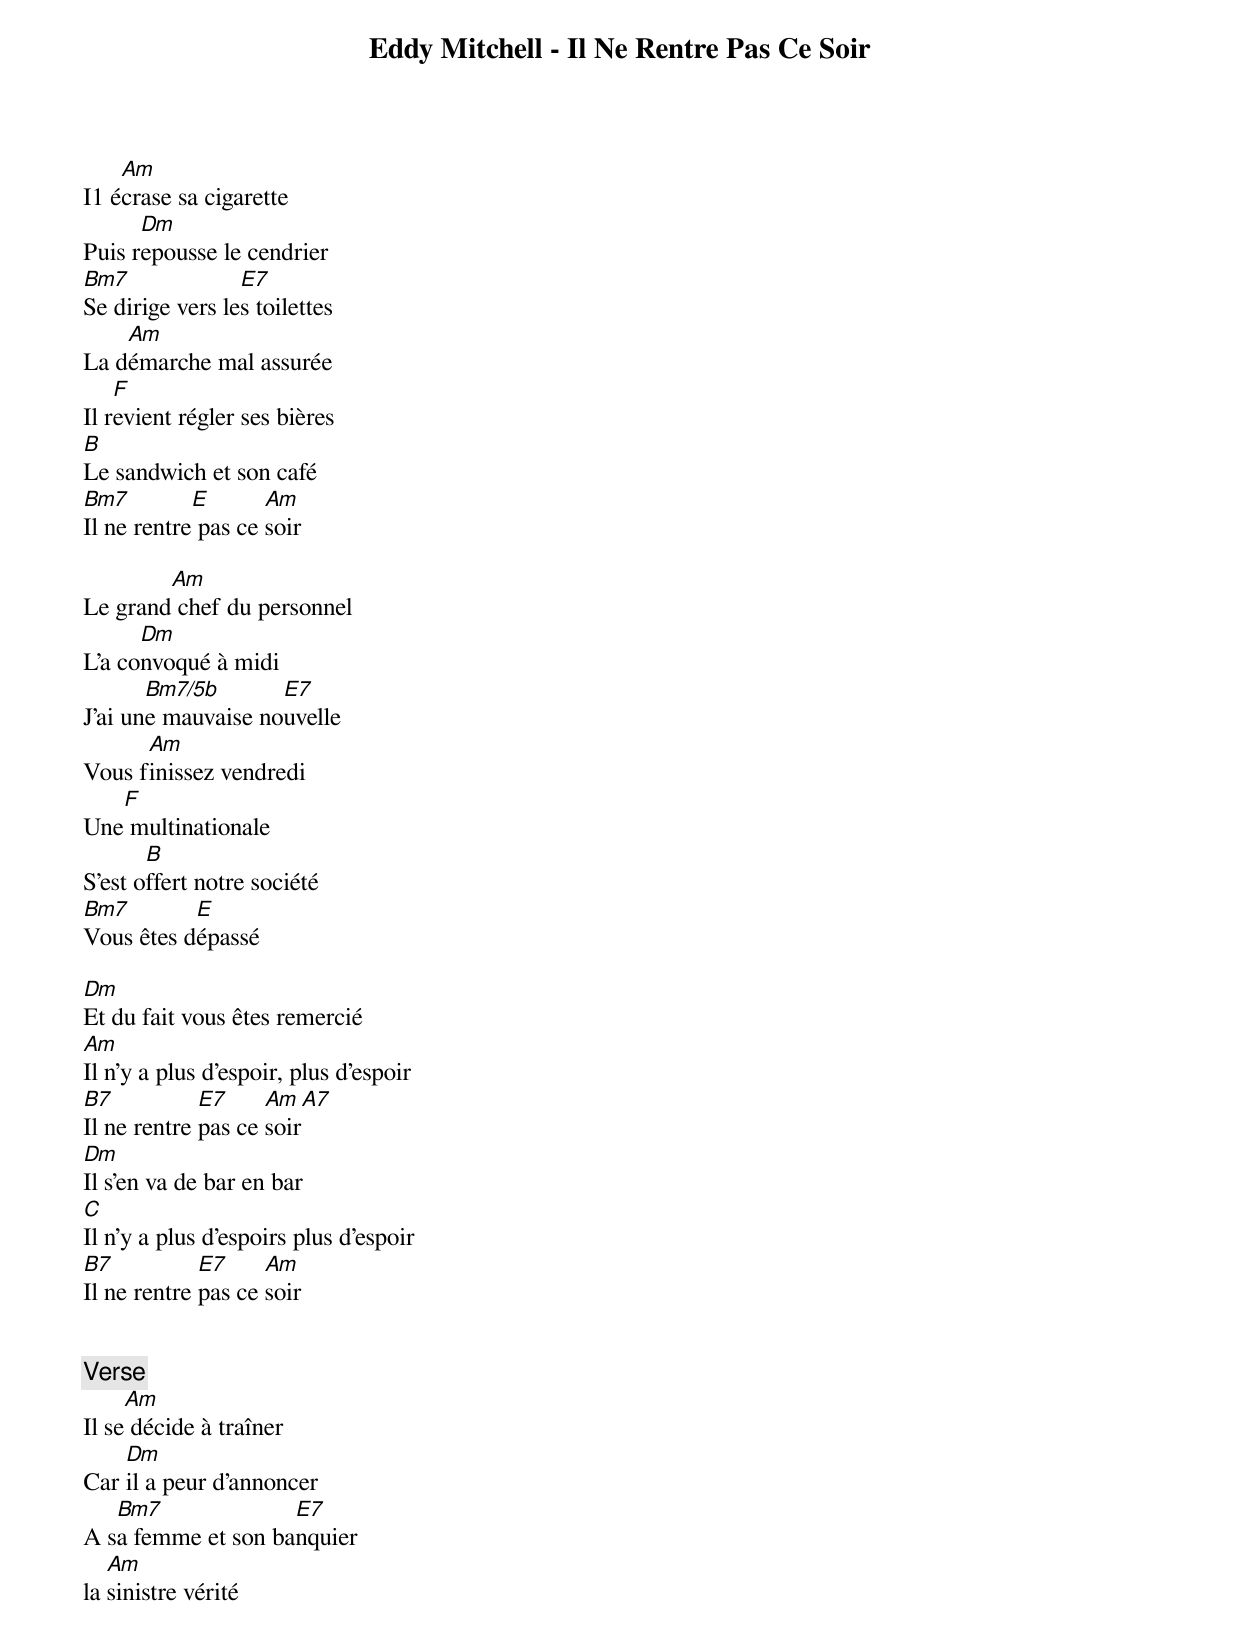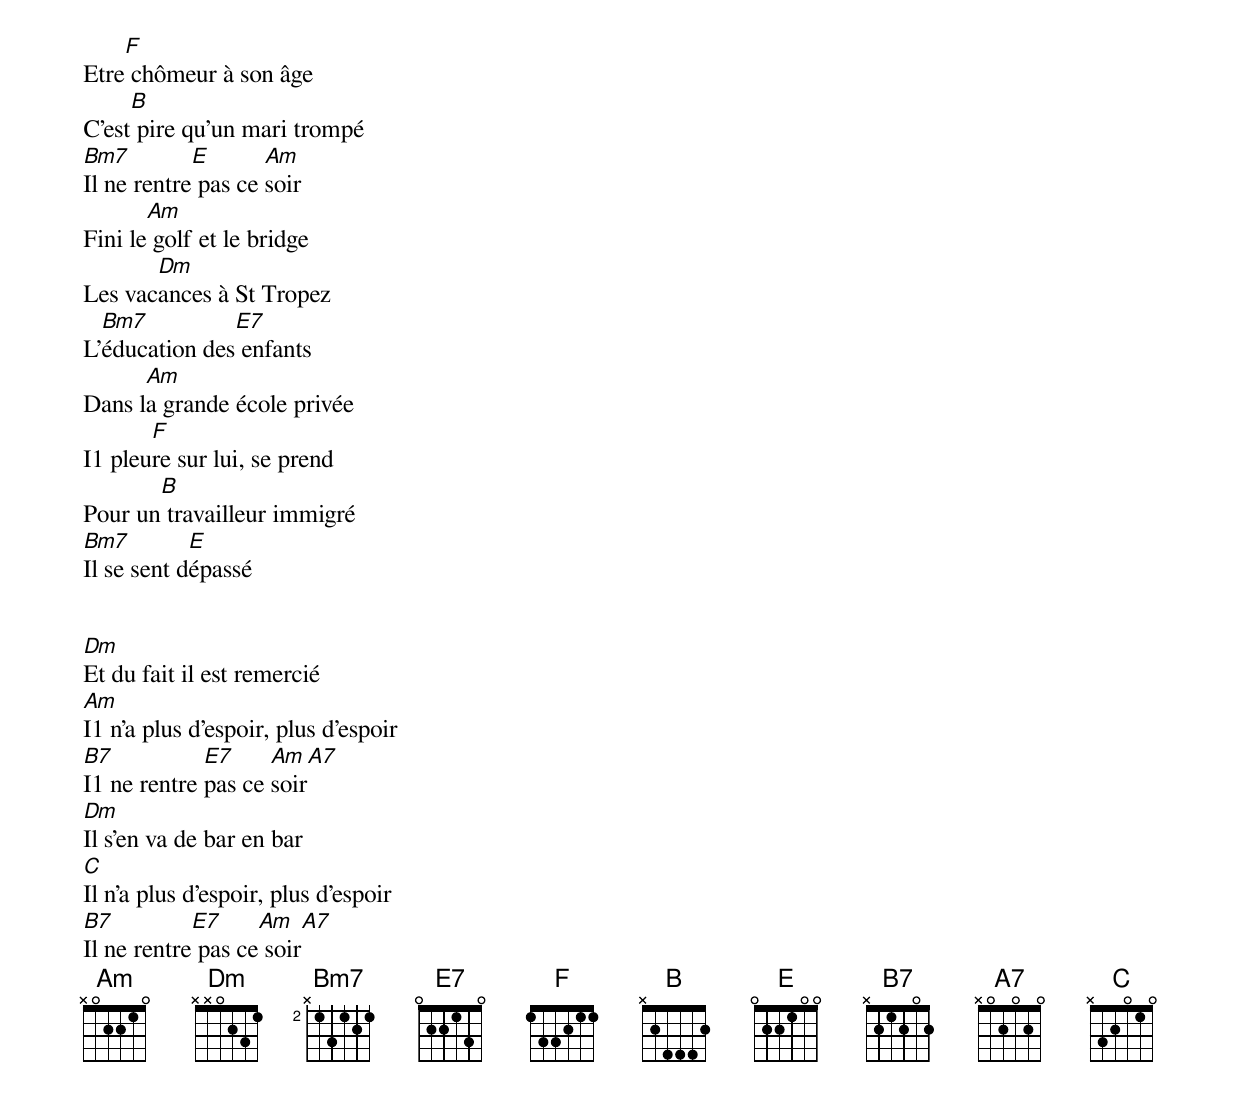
Eddy Mitchell - Il Ne Rentre Pas Ce Soir


    Am
I1 écrase sa cigarette
      Dm
Puis repousse le cendrier
Bm7              E7
Se dirige vers les toilettes
    Am
La démarche mal assurée
    F
Il revient régler ses bières
B
Le sandwich et son café
Bm7         E       Am
Il ne rentre pas ce soir

        Am
Le grand chef du personnel
      Dm
L'a convoqué à midi
       Bm7/5b       E7
J'ai une mauvaise nouvelle
      Am
Vous finissez vendredi
   F
Une multinationale
       B
S'est offert notre société
Bm7        E
Vous êtes dépassé

Dm
Et du fait vous êtes remercié
Am
Il n'y a plus d'espoir, plus d'espoir
B7           E7     Am    A7
Il ne rentre pas ce soir
Dm
Il s'en va de bar en bar
C
Il n'y a plus d'espoirs plus d'espoir
B7           E7     Am
Il ne rentre pas ce soir


[Verse]
     Am
Il se décide à traîner
    Dm
Car il a peur d'annoncer
   Bm7              E7
A sa femme et son banquier
   Am
la sinistre vérité
    F
Etre chômeur à son âge
     B
C'est pire qu'un mari trompé
Bm7         E       Am
Il ne rentre pas ce soir
       Am
Fini le golf et le bridge
       Dm
Les vacances à St Tropez
  Bm7          E7
L'éducation des enfants
      Am
Dans la grande école privée
       F
I1 pleure sur lui, se prend
       B
Pour un travailleur immigré
Bm7         E
Il se sent dépassé


Dm
Et du fait il est remercié
Am
I1 n'a plus d'espoir, plus d'espoir
B7           E7     Am    A7
I1 ne rentre pas ce soir
Dm
Il s'en va de bar en bar
C
Il n'a plus d'espoir, plus d'espoir
B7          E7     Am     A7
Il ne rentre pas ce soir
